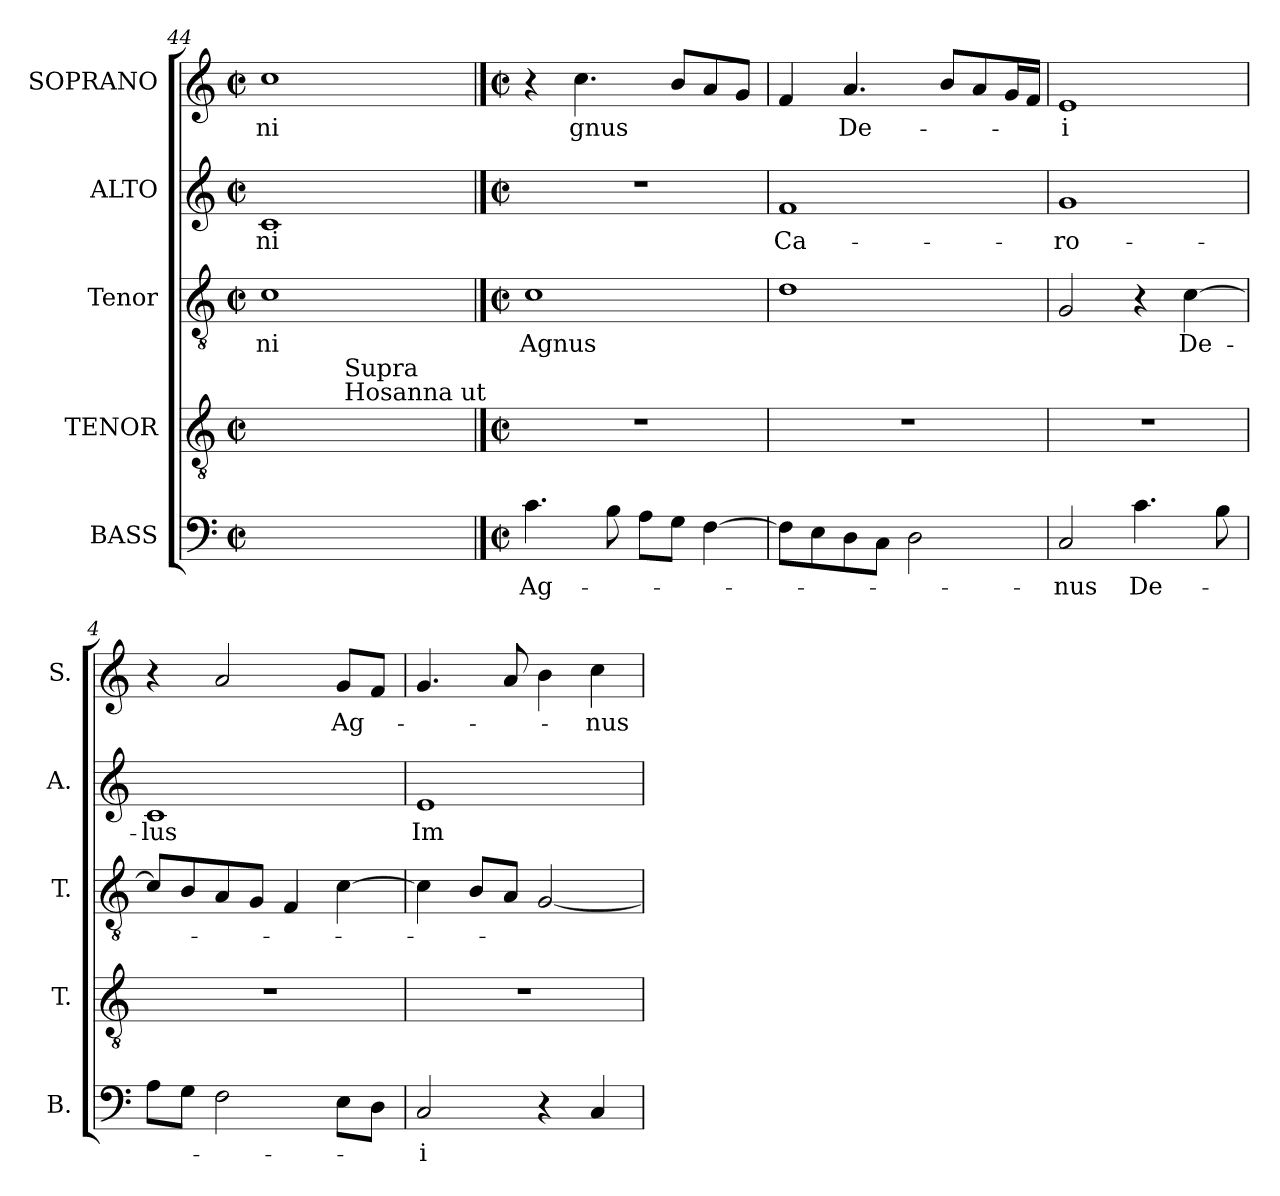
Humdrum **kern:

**kern	**text	**kern	**kern	**text	**kern	**text	**kern	**text
*part5	*part5	*part4	*part3	*part3	*part2	*part2	*part1	*part1
*staff5	*staff5	*staff4	*staff3	*staff3	*staff2	*staff2	*staff1	*staff1
*I"BASS	*	*I"TENOR	*I"Tenor	*	*I"ALTO	*	*I"SOPRANO	*
*I'B.	*	*I'T.	*I'T.	*	*I'A.	*	*I'S.	*
*clefF4	*	*clefGv2	*clefGv2	*	*clefG2	*	*clefG2	*
*	*	*ITrd7c12	*ITrd7c12	*	*	*	*	*
*k[]	*	*k[]	*k[]	*	*k[]	*	*k[]	*
*C:	*	*C:	*C:	*	*C:	*	*C:	*
*M2/2	*	*M2/2	*M2/2	*	*M2/2	*	*M2/2	*
*met(c|)	*	*met(c|)	*met(c|)	*	*met(c|)	*	*met(c|)	*
=44	=44	=44	=44	=44	=44	=44	=44	=44
!	!	!	!	!LO:LY:b:color=#000000	!	!	!	!
!	!	!	!	!	!	!LO:LY:b:color=#000000	!	!
!	!	!	!	!	!	!	!	!LO:LY:b:color=#000000
*	*	*^	*	*	*	*	*	*
1ryy	.	1ryy	2ryy	1Ci	-ni	1ci	-ni	1cci	-ni
.	.	.	128ryy	.	.	.	.	.	.
.	.	.	512ryy	.	.	.	.	.	.
!	!	!	!LO:TX:a:t=Hosanna ut	!	!	!	!	!	!
!	!	!	!LO:TX:t=Supra	!	!	!	!	!	!
.	.	.	4ryy	.	.	.	.	.	.
.	.	.	8ryy	.	.	.	.	.	.
.	.	.	16ryy	.	.	.	.	.	.
.	.	.	32ryy	.	.	.	.	.	.
.	.	.	64ryy	.	.	.	.	.	.
.	.	.	256.ryy	.	.	.	.	.	.
*	*	*v	*v	*	*	*	*	*	*
!!LO:PB:g=z
==1	==1	==1	==1	==1	==1	==1	==1	==1
*M2/2	*	*M2/2	*M2/2	*	*M2/2	*	*M2/2	*
*met(c|)	*	*met(c|)	*met(c|)	*	*met(c|)	*	*met(c|)	*
*	*	*^	*	*	*	*	*	*
!	!LO:LY:b:color=#000000	!	!	!	!	!	!	!	!
*	*	*v	*v	*	*	*	*	*	*
*	*	*^	*	*	*	*	*	*
!	!	!	!	!	!LO:LY:b:color=#000000	!	!	!	!
*	*	*v	*v	*	*	*	*	*	*
*	*	*^	*	*	*	*	*	*
!	!	!	!	!	!	!	!	!	!LO:LY:b:color=#000000
*	*	*v	*v	*	*	*	*	*	*
4.ci\	-Ag-	1r	1Ci	Agnus	1r	.	4r	A
!	!	!	!	!	!	!	!	!LO:LY:b:color=#000000
.	.	.	.	.	.	.	4.cci\	gnus
8Bi\	.	.	.	.	.	.	.	.
8Ai\L	.	.	.	.	.	.	.	.
8Gi\J	.	.	.	.	.	.	8bi/L	.
[4Fi\	.	.	.	.	.	.	8ai/	.
.	.	.	.	.	.	.	8gi/J	.
=2	=2	=2	=2	=2	=2	=2	=2	=2
!	!	!	!	!	!	!LO:LY:b:color=#000000	!	!
8Fi\L]	.	1r	1Di	.	1fi	Ca-	4fi/	.
8Ei\	.	.	.	.	.	.	.	.
!	!	!	!	!	!	!	!	!LO:LY:b:color=#000000
8Di\	.	.	.	.	.	.	4.ai/	De-
8Ci\J	.	.	.	.	.	.	.	.
2Di\	.	.	.	.	.	.	.	.
.	.	.	.	.	.	.	8bi/L	.
.	.	.	.	.	.	.	8ai/	.
.	.	.	.	.	.	.	16gi/L	.
.	.	.	.	.	.	.	16fi/JJ	.
=3	=3	=3	=3	=3	=3	=3	=3	=3
!	!LO:LY:b:color=#000000	!	!	!	!	!	!	!
!	!	!	!	!	!	!LO:LY:b:color=#000000	!	!
!	!	!	!	!	!	!	!	!LO:LY:b:color=#000000
2Ci/	-nus	1r	2GGi/	.	1gi	-ro-	1ei	-i
!	!LO:LY:b:color=#000000	!	!	!	!	!	!	!
4.ci\	De-	.	4r	.	.	.	.	.
!	!	!	!	!LO:LY:b:color=#000000	!	!	!	!
.	.	.	[4Ci\	De-	.	.	.	.
8Bi\	.	.	.	.	.	.	.	.
=4	=4	=4	=4	=4	=4	=4	=4	=4
!	!	!	!	!	!	!LO:LY:b:color=#000000	!	!
8Ai\L	.	1r	8Ci/L]	.	1ci	-lus	4r	.
8Gi\J	.	.	8BBi/	.	.	.	.	.
2Fi\	.	.	8AAi/	.	.	.	2ai/	.
.	.	.	8GGi/J	.	.	.	.	.
.	.	.	4FFi/	.	.	.	.	.
!	!	!	!	!	!	!	!	!LO:LY:b:color=#000000
8Ei\L	.	.	[4Ci\	.	.	.	8gi/L	Ag-
8Di\J	.	.	.	.	.	.	8fi/J	.
=5	=5	=5	=5	=5	=5	=5	=5	=5
!	!LO:LY:b:color=#000000	!	!	!	!	!	!	!
!	!	!	!	!	!	!LO:LY:b:color=#000000	!	!
2Ci/	-i	1r	4Ci\]	.	1ei	Im-	4.gi/	.
.	.	.	8BBi/L	.	.	.	.	.
.	.	.	8AAi/J	.	.	.	8ai/	.
4r	.	.	[2GGi/	.	.	.	4bi\	.
!	!	!	!	!	!	!	!	!LO:LY:b:color=#000000
4Ci/	.	.	.	.	.	.	4cci\	-nus
=	=	=	=	=	=	=	=	=
*-	*-	*-	*-	*-	*-	*-	*-	*-
